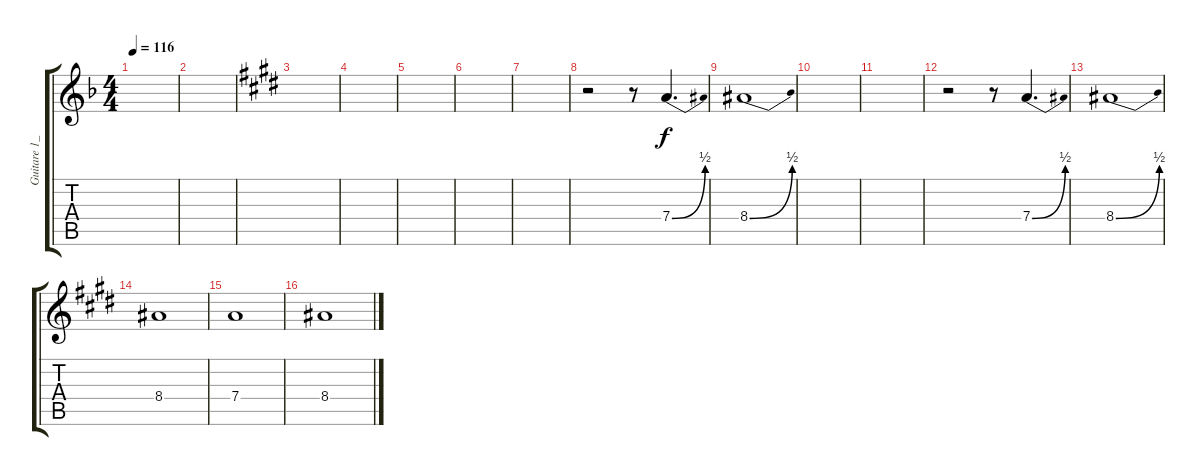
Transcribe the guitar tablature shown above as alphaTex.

\track ("Guitare 1_1" "Guitare 1_") {instrument overdrivenguitar}
\staff {score tabs}
\tuning (E4 B3 G3 D3 A2 E2) {hide}
\ts (4 4)
\tempo 116
\clef g2
\ks f
|
|
\ks e
|
|
|
|
|
r.2 r.8 7.4{be (bend 0 0 60 2)}.4{d} |
8.4{be (bend 0 0 60 2)}.1 |
|
|
r.2 r.8 7.4{be (bend 0 0 60 2)}.4{d} |
8.4{be (bend 0 0 60 2)}.1 |
8.4.1 |
7.4.1 |
8.4.1
